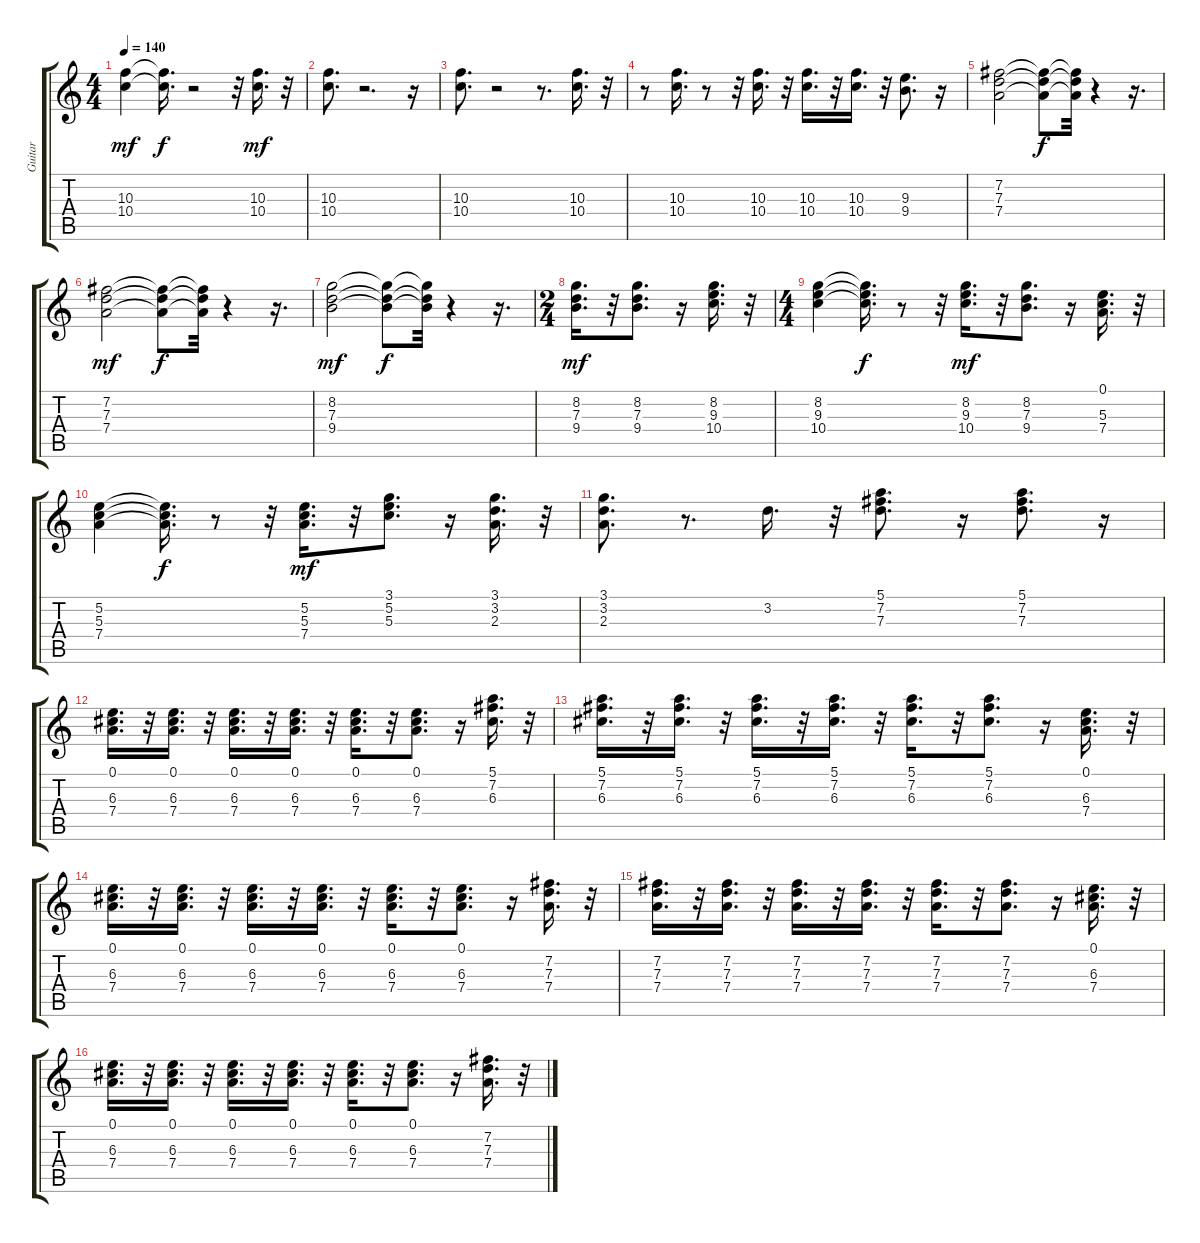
\track ("Guitar" "Guitar") {instrument overdrivenguitar}
\staff {score tabs}
\tuning (E4 B3 G3 D3 A2 E2) {hide}
\ts (4 4)
\tempo 140
\clef g2
\ks c
(10.3 10.4).4{dy mf} (10.3{t} 10.4{t}).16{d dy f} r.2 r.32 (10.3 10.4).16{d dy mf} r.32 |
(10.3 10.4).8{d} r.2{d} r.16 |
(10.3 10.4).8{d} r.2 r.8{d} (10.3 10.4).16{d} r.32 |
r.8 (10.3 10.4).16{d} r.8 r.32 (10.3 10.4).16{d} r.32 (10.3 10.4).16{d} r.32 (10.3 10.4).16{d} r.32 (9.3 9.4).8{d} r.16 |
(7.2 7.3 7.4).2 (7.2{t} 7.3{t} 7.4{t}).8{dy f} (7.2{t} 7.3{t} 7.4{t}).32 r.4 r.16{d} |
(7.2 7.3 7.4).2{dy mf} (7.2{t} 7.3{t} 7.4{t}).8{dy f} (7.2{t} 7.3{t} 7.4{t}).32 r.4 r.16{d} |
(8.2 7.3 9.4).2{dy mf} (8.2{t} 7.3{t} 9.4{t}).8{dy f} (8.2{t} 7.3{t} 9.4{t}).32 r.4 r.16{d} |
\ts (2 4)
(8.2 7.3 9.4).16{d dy mf} r.32 (8.2 7.3 9.4).8{d} r.16 (8.2 9.3 10.4).16{d} r.32 |
\ts (4 4)
(8.2 9.3 10.4).4 (8.2{t} 9.3{t} 10.4{t}).16{d dy f} r.8 r.32 (8.2 9.3 10.4).16{d dy mf} r.32 (8.2 7.3 9.4).8{d} r.16 (0.1 5.3 7.4).16{d} r.32 |
(5.2 5.3 7.4).4 (5.2{t} 5.3{t} 7.4{t}).16{d dy f} r.8 r.32 (5.2 5.3 7.4).16{d dy mf} r.32 (3.1 5.2 5.3).8{d} r.16 (3.1 3.2 2.3).16{d} r.32 |
(3.1 3.2 2.3).8{d} r.8{d} 3.2.16{d} r.32 (5.1 7.2 7.3).8{d} r.16 (5.1 7.2 7.3).8{d} r.16 |
(0.1 6.3 7.4).16{d} r.32 (0.1 6.3 7.4).16{d} r.32 (0.1 6.3 7.4).16{d} r.32 (0.1 6.3 7.4).16{d} r.32 (0.1 6.3 7.4).16{d} r.32 (0.1 6.3 7.4).8{d} r.16 (5.1 7.2 6.3).16{d} r.32 |
(5.1 7.2 6.3).16{d} r.32 (5.1 7.2 6.3).16{d} r.32 (5.1 7.2 6.3).16{d} r.32 (5.1 7.2 6.3).16{d} r.32 (5.1 7.2 6.3).16{d} r.32 (5.1 7.2 6.3).8{d} r.16 (0.1 6.3 7.4).16{d} r.32 |
(0.1 6.3 7.4).16{d} r.32 (0.1 6.3 7.4).16{d} r.32 (0.1 6.3 7.4).16{d} r.32 (0.1 6.3 7.4).16{d} r.32 (0.1 6.3 7.4).16{d} r.32 (0.1 6.3 7.4).8{d} r.16 (7.2 7.3 7.4).16{d} r.32 |
(7.2 7.3 7.4).16{d} r.32 (7.2 7.3 7.4).16{d} r.32 (7.2 7.3 7.4).16{d} r.32 (7.2 7.3 7.4).16{d} r.32 (7.2 7.3 7.4).16{d} r.32 (7.2 7.3 7.4).8{d} r.16 (0.1 6.3 7.4).16{d} r.32 |
(0.1 6.3 7.4).16{d} r.32 (0.1 6.3 7.4).16{d} r.32 (0.1 6.3 7.4).16{d} r.32 (0.1 6.3 7.4).16{d} r.32 (0.1 6.3 7.4).16{d} r.32 (0.1 6.3 7.4).8{d} r.16 (7.2 7.3 7.4).16{d} r.32
